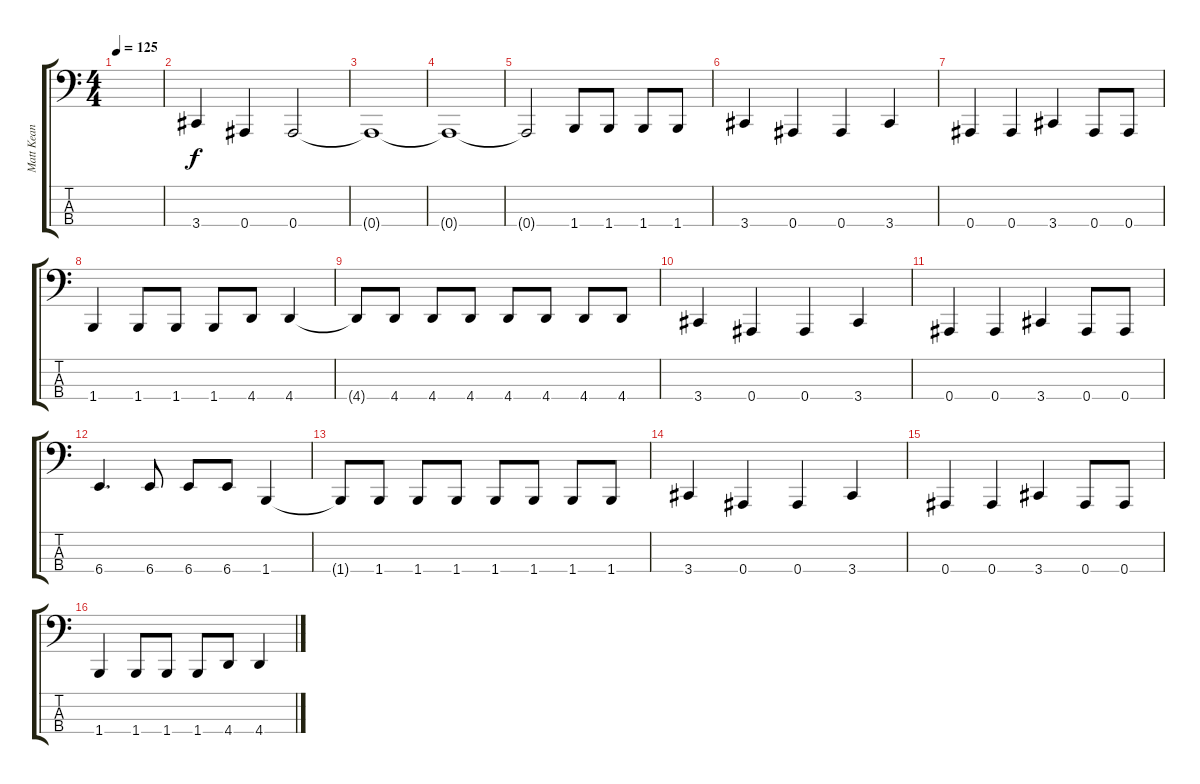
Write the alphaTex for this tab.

\track ("Matt Kean" "Matt Kean") {instrument electricbasspick}
\staff {score tabs}
\tuning (Eb2 Bb1 F1 Bb0) {hide}
\ts (4 4)
\tempo 125
\clef f4
\ks c
|
3.4.4 0.4.4 0.4.2 |
0.4{t}.1 |
0.4{t}.1 |
0.4{t}.2 1.4.8 1.4.8 1.4.8 1.4.8 |
3.4.4 0.4.4 0.4.4 3.4.4 |
0.4.4 0.4.4 3.4.4 0.4.8 0.4.8 |
1.4.4 1.4.8 1.4.8 1.4.8 4.4.8 4.4.4 |
4.4{t}.8 4.4.8 4.4.8 4.4.8 4.4.8 4.4.8 4.4.8 4.4.8 |
3.4.4 0.4.4 0.4.4 3.4.4 |
0.4.4 0.4.4 3.4.4 0.4.8 0.4.8 |
6.4.4{d} 6.4.8 6.4.8 6.4.8 1.4.4 |
1.4{t}.8 1.4.8 1.4.8 1.4.8 1.4.8 1.4.8 1.4.8 1.4.8 |
3.4.4 0.4.4 0.4.4 3.4.4 |
0.4.4 0.4.4 3.4.4 0.4.8 0.4.8 |
1.4.4 1.4.8 1.4.8 1.4.8 4.4.8 4.4.4
